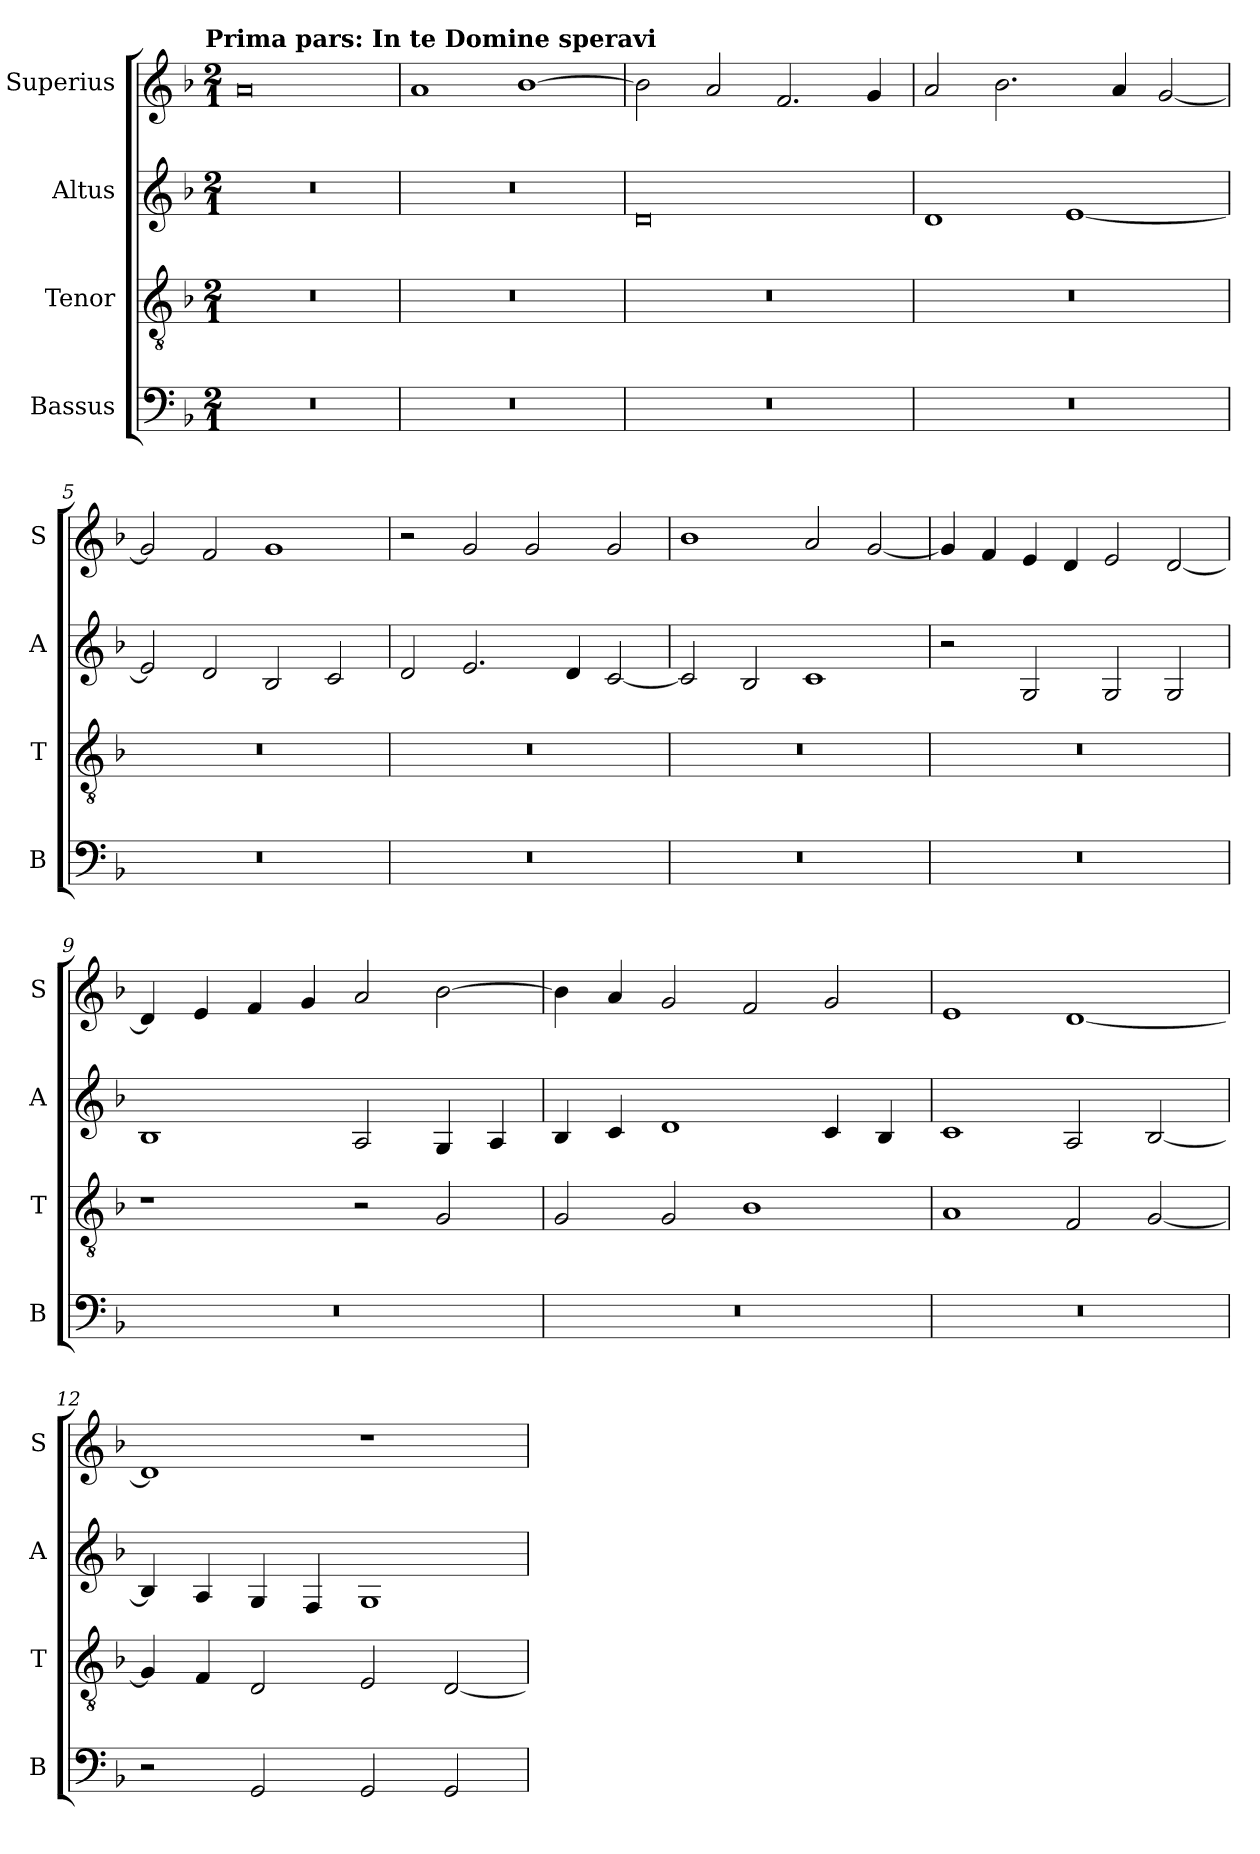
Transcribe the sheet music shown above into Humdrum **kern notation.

**kern	**kern	**kern	**kern
*part4	*part3	*part2	*part1
*staff4	*staff3	*staff2	*staff1
*I"Bassus	*I"Tenor	*I"Altus	*I"Superius
*I'B	*I'T	*I'A	*I'S
*clefF4	*clefGv2	*clefG2	*clefG2
*k[b-]	*k[b-]	*k[b-]	*k[b-]
*F:	*F:	*F:	*F:
!!LO:TX:omd:t=Prima pars&colon; In te Domine speravi
*M2/1	*M2/1	*M2/1	*M2/1
=1	=1	=1	=1
0r	0r	0r	0a
=2	=2	=2	=2
0r	0r	0r	1a
.	.	.	[1b-
=3	=3	=3	=3
0r	0r	0d	2b-]
.	.	.	2a
.	.	.	2.f
.	.	.	4g
=4	=4	=4	=4
0r	0r	1d	2a
.	.	.	2.b-
.	.	[1e	.
.	.	.	4a
.	.	.	[2g
=5	=5	=5	=5
0r	0r	2e]	2g]
.	.	2d	2f
.	.	2B-	1g
.	.	2c	.
=6	=6	=6	=6
0r	0r	2d	2r
.	.	2.e	2g
.	.	.	2g
.	.	4d	.
.	.	[2c	2g
=7	=7	=7	=7
0r	0r	2c]	1b-
.	.	2B-	.
.	.	1c	2a
.	.	.	[2g
=8	=8	=8	=8
0r	0r	2r	4g]
.	.	.	4f
.	.	2G	4e
.	.	.	4d
.	.	2G	2e
.	.	2G	[2d
=9	=9	=9	=9
0r	1r	1B-	4d]
.	.	.	4e
.	.	.	4f
.	.	.	4g
.	2r	2A	2a
.	2G	4G	[2b-
.	.	4A	.
=10	=10	=10	=10
0r	2G	4B-	4b-]
.	.	4c	4a
.	2G	1d	2g
.	1B-	.	2f
.	.	4c	2g
.	.	4B-	.
=11	=11	=11	=11
0r	1A	1c	1e
.	2F	2A	[1d
.	[2G	[2B-	.
=12	=12	=12	=12
2r	4G]	4B-]	1d]
.	4F	4A	.
2GG	2D	4G	.
.	.	4F	.
2GG	2E	1G	1r
2GG	[2D	.	.
=	=	=	=
*-	*-	*-	*-
